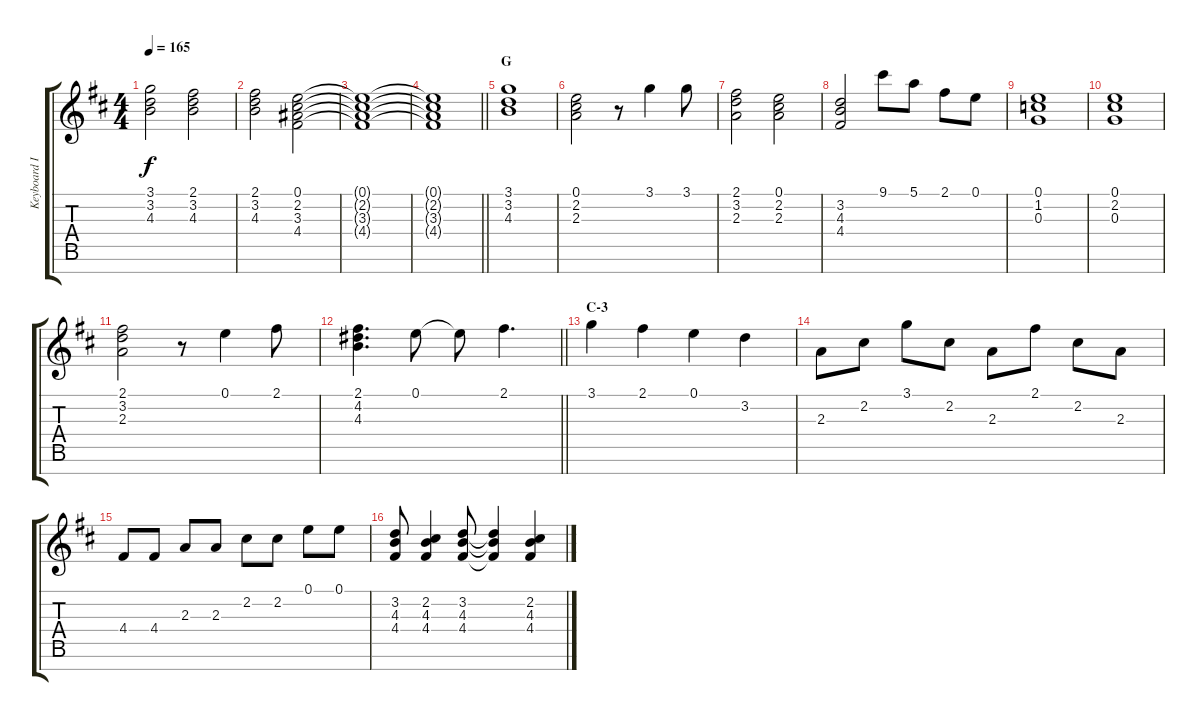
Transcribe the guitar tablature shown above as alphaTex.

\track ("Keyboard I" "Keyboard I") {instrument stringensemble1}
\staff {score tabs}
\tuning (E5 B4 G4 D4 A3 E3 B2) {hide}
\ts (4 4)
\tempo 165
\clef g2
\ks d
(3.1 3.2 4.3).2{dy f} (2.1 3.2 4.3).2 |
(2.1 3.2 4.3).2 (0.1 2.2 3.3 4.4).2 |
(0.1{t} 2.2{t} 3.3{t} 4.4{t}).1 |
\barLineRight lightlight
(0.1{t} 2.2{t} 3.3{t} 4.4{t}).1 |
\section ("" "G")
(3.1 3.2 4.3).1 |
(0.1 2.2 2.3).2 r.8 3.1.4 3.1.8 |
(2.1 3.2 2.3).2 (0.1 2.2 2.3).2 |
(3.2 4.3 4.4).2 9.1.8 5.1.8 2.1.8 0.1.8 |
(0.1 1.2 0.3).1 |
(0.1 2.2 0.3).1 |
(2.1 3.2 2.3).2 r.8 0.1.4 2.1.8 |
\barLineRight lightlight
(2.1 4.2 4.3).4{d} 0.1.8 0.1{t}.8 2.1.4{d} |
\section ("" "C-3")
3.1.4 2.1.4 0.1.4 3.2.4 |
2.3.8 2.2.8 3.1.8 2.2.8 2.3.8 2.1.8 2.2.8 2.3.8 |
4.4.8 4.4.8 2.3.8 2.3.8 2.2.8 2.2.8 0.1.8 0.1.8 |
(3.2 4.3 4.4).8 (2.2 4.3 4.4).4 (3.2 4.3 4.4).8 (3.2{t} 4.3{t} 4.4{t}).4 (2.2 4.3 4.4).4
